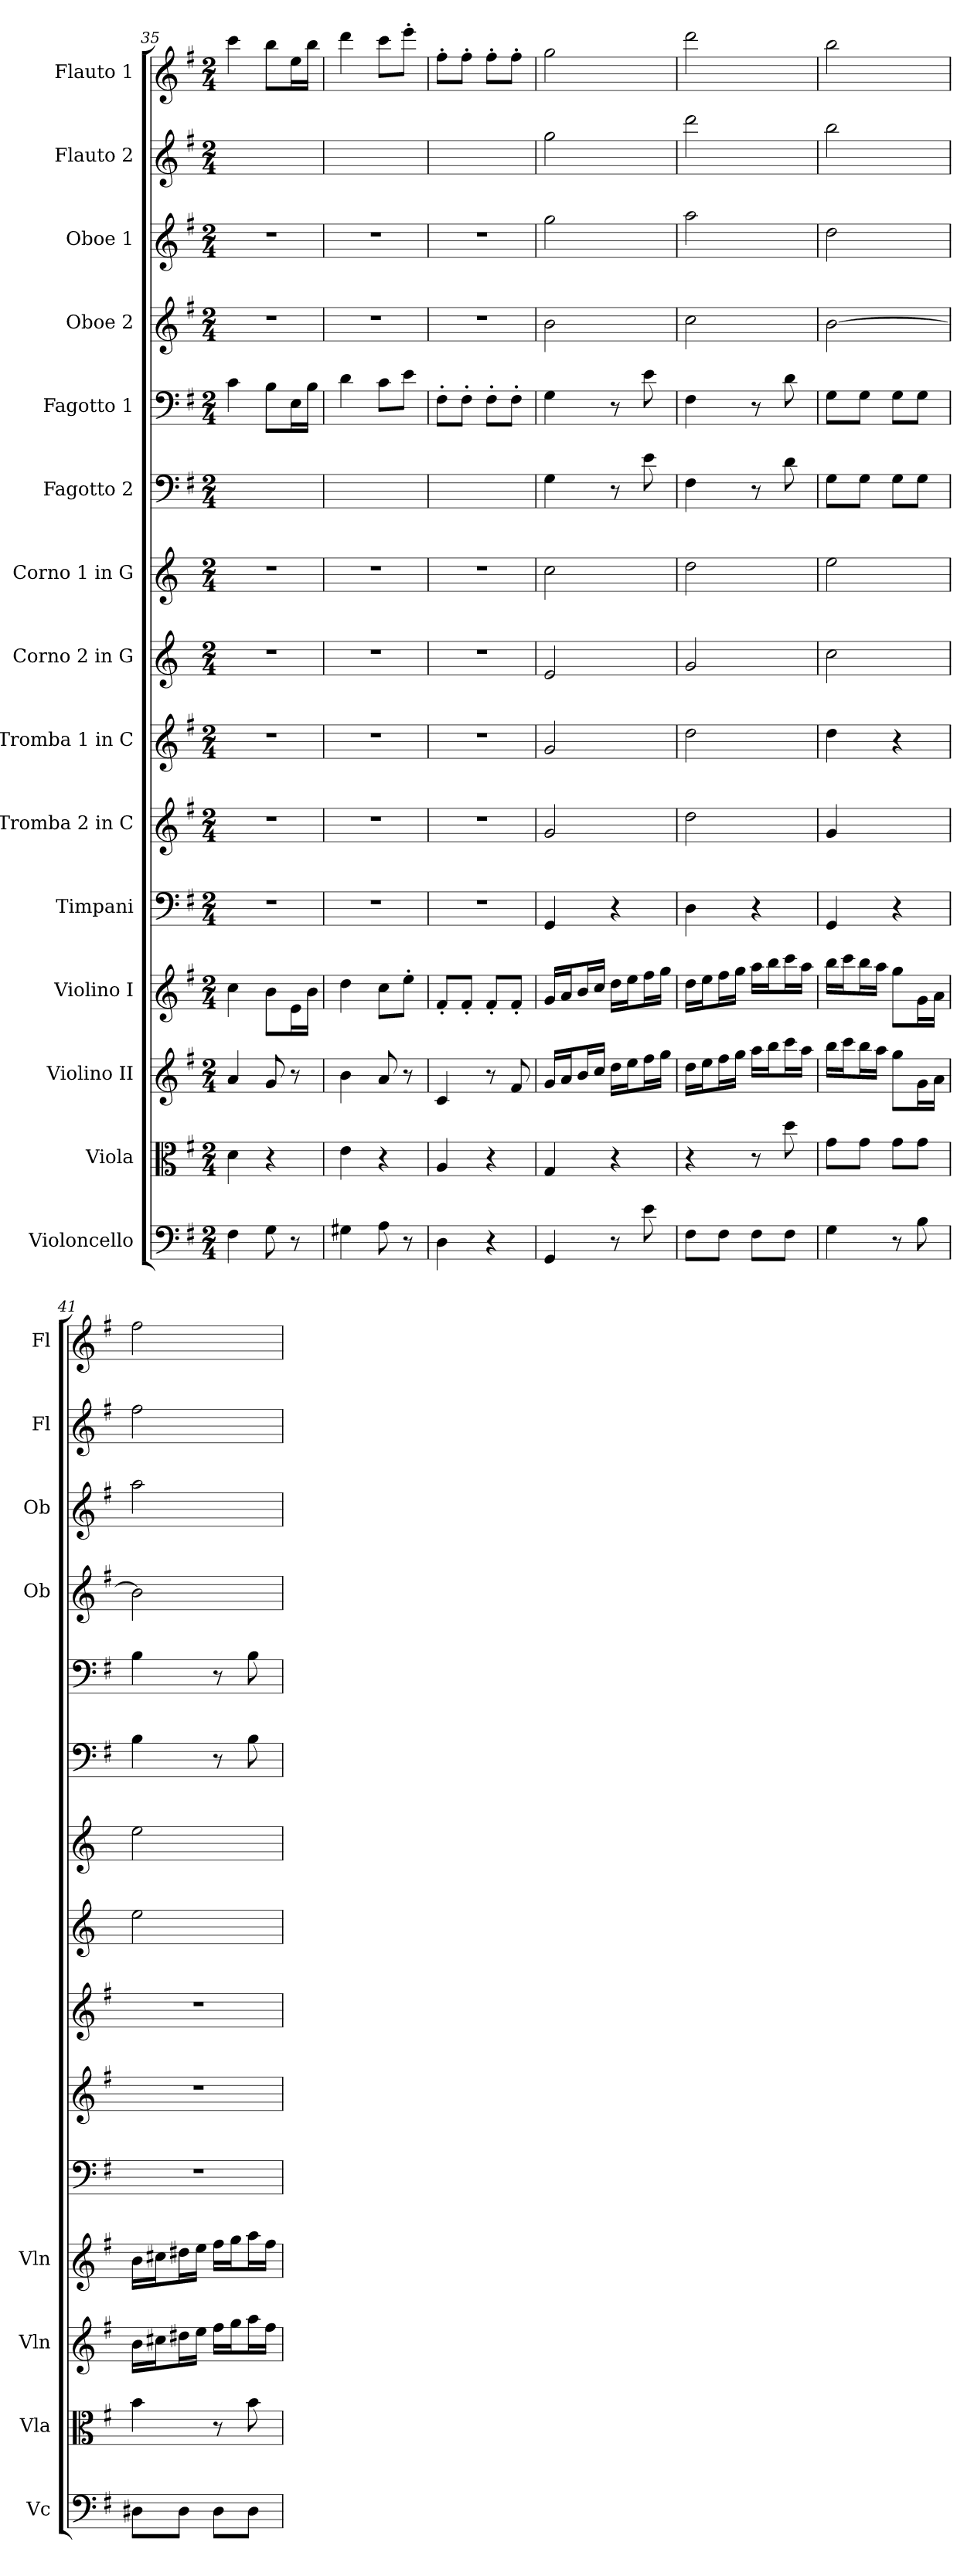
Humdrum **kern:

**kern	**kern	**kern	**kern	**kern	**kern	**kern	**kern	**kern	**kern	**kern	**kern	**kern	**kern	**kern
*part15	*part14	*part13	*part12	*part11	*part10	*part9	*part8	*part7	*part6	*part5	*part4	*part3	*part2	*part1
*staff15	*staff14	*staff13	*staff12	*staff11	*staff10	*staff9	*staff8	*staff7	*staff6	*staff5	*staff4	*staff3	*staff2	*staff1
*I"Violoncello	*I"Viola	*I"Violino II	*I"Violino I	*I"Timpani	*I"Tromba 2 in C	*I"Tromba 1 in C	*I"Corno 2 in G	*I"Corno 1 in G	*I"Fagotto 2	*I"Fagotto 1	*I"Oboe 2	*I"Oboe 1	*I"Flauto 2	*I"Flauto 1
*I'Vc	*I'Vla	*I'Vln	*I'Vln	*	*	*	*	*	*	*	*I'Ob	*I'Ob	*I'Fl	*I'Fl
*clefF4	*clefC3	*clefG2	*clefG2	*clefF4	*clefG2	*clefG2	*clefG2	*clefG2	*clefF4	*clefF4	*clefG2	*clefG2	*clefG2	*clefG2
*	*	*	*	*	*ITrd1c2	*ITrd1c2	*ITrd-4c-7	*ITrd-4c-7	*	*	*	*	*	*
*k[f#]	*k[f#]	*k[f#]	*k[f#]	*k[f#]	*k[b-]	*k[b-]	*k[f#]	*k[f#]	*k[f#]	*k[f#]	*k[f#]	*k[f#]	*k[f#]	*k[f#]
*G:	*G:	*G:	*G:	*G:	*F:	*F:	*G:	*G:	*G:	*G:	*G:	*G:	*G:	*G:
*M2/4	*M2/4	*M2/4	*M2/4	*M2/4	*M2/4	*M2/4	*M2/4	*M2/4	*M2/4	*M2/4	*M2/4	*M2/4	*M2/4	*M2/4
=35	=35	=35	=35	=35	=35	=35	=35	=35	=35	=35	=35	=35	=35	=35
4F#	4d	4a	4cc	2r	2r	2r	2r	2r	2ryy	4c	2r	2r	2ryy	4ccc
8G	4r	8g	8b\L	.	.	.	.	.	.	8B\L	.	.	.	8bb\L
8r	.	8r	16e\L	.	.	.	.	.	.	16E\L	.	.	.	16ee\L
.	.	.	16b\JJ	.	.	.	.	.	.	16B\JJ	.	.	.	16bb\JJ
=36	=36	=36	=36	=36	=36	=36	=36	=36	=36	=36	=36	=36	=36	=36
4G#X	4e	4b	4dd	2r	2r	2r	2r	2r	2ryy	4d	2r	2r	2ryy	4ddd
8A	4r	8a	8cc\L	.	.	.	.	.	.	8c\L	.	.	.	8ccc\L
8r	.	8r	8ee'\J	.	.	.	.	.	.	8e\J	.	.	.	8eee'\J
=37	=37	=37	=37	=37	=37	=37	=37	=37	=37	=37	=37	=37	=37	=37
4D	4A	4c	8f#'/L	2r	2r	2r	2r	2r	2ryy	8F#'\L	2r	2r	2ryy	8ff#'\L
.	.	.	8f#'/J	.	.	.	.	.	.	8F#'\J	.	.	.	8ff#'\J
4r	4r	8r	8f#'/L	.	.	.	.	.	.	8F#'\L	.	.	.	8ff#'\L
.	.	8f#	8f#'/J	.	.	.	.	.	.	8F#'\J	.	.	.	8ff#'\J
=38	=38	=38	=38	=38	=38	=38	=38	=38	=38	=38	=38	=38	=38	=38
4GG	4G	16g/LL	16g/LL	4GG	2f	2f	2b	2gg	4G	4G	2b	2gg	2gg	2gg
.	.	16a/J	16a/J	.	.	.	.	.	.	.	.	.	.	.
.	.	16b/L	16b/L	.	.	.	.	.	.	.	.	.	.	.
.	.	16cc/JJ	16cc/JJ	.	.	.	.	.	.	.	.	.	.	.
8r	4r	16dd\LL	16dd\LL	4r	.	.	.	.	8r	8r	.	.	.	.
.	.	16ee\J	16ee\J	.	.	.	.	.	.	.	.	.	.	.
8e	.	16ff#\L	16ff#\L	.	.	.	.	.	8e	8e	.	.	.	.
.	.	16gg\JJ	16gg\JJ	.	.	.	.	.	.	.	.	.	.	.
=39	=39	=39	=39	=39	=39	=39	=39	=39	=39	=39	=39	=39	=39	=39
8F#\L	4r	16dd\LL	16dd\LL	4D	2cc	2cc	2dd	2aa	4F#	4F#	2cc	2aa	2ddd	2ddd
.	.	16ee\J	16ee\J	.	.	.	.	.	.	.	.	.	.	.
8F#\J	.	16ff#\L	16ff#\L	.	.	.	.	.	.	.	.	.	.	.
.	.	16gg\JJ	16gg\JJ	.	.	.	.	.	.	.	.	.	.	.
8F#\L	8r	16aa\LL	16aa\LL	4r	.	.	.	.	8r	8r	.	.	.	.
.	.	16bb\J	16bb\J	.	.	.	.	.	.	.	.	.	.	.
8F#\J	8dd	16ccc\L	16ccc\L	.	.	.	.	.	8d	8d	.	.	.	.
.	.	16aa\JJ	16aa\JJ	.	.	.	.	.	.	.	.	.	.	.
=40	=40	=40	=40	=40	=40	=40	=40	=40	=40	=40	=40	=40	=40	=40
4G	8g\L	16bb\LL	16bb\LL	4GG	4f	4cc	2gg	2bb	8G\L	8G\L	[2b	2dd	2bb	2bb
.	.	16ccc\J	16ccc\J	.	.	.	.	.	.	.	.	.	.	.
.	8g\J	16bb\L	16bb\L	.	.	.	.	.	8G\J	8G\J	.	.	.	.
.	.	16aa\JJ	16aa\JJ	.	.	.	.	.	.	.	.	.	.	.
8r	8g\L	8gg\L	8gg\L	4r	4ryy	4r	.	.	8G\L	8G\L	.	.	.	.
8B	8g\J	16g\L	16g\L	.	.	.	.	.	8G\J	8G\J	.	.	.	.
.	.	16a\JJ	16a\JJ	.	.	.	.	.	.	.	.	.	.	.
=41	=41	=41	=41	=41	=41	=41	=41	=41	=41	=41	=41	=41	=41	=41
8D#X\L	4b	16b\LL	16b\LL	2r	2r	2r	2bb	2bb	4B	4B	2b]	2aa	2ff#	2ff#
.	.	16cc#X\J	16cc#X\J	.	.	.	.	.	.	.	.	.	.	.
8D#\J	.	16dd#X\L	16dd#X\L	.	.	.	.	.	.	.	.	.	.	.
.	.	16ee\JJ	16ee\JJ	.	.	.	.	.	.	.	.	.	.	.
8D#\L	8r	16ff#\LL	16ff#\LL	.	.	.	.	.	8r	8r	.	.	.	.
.	.	16gg\J	16gg\J	.	.	.	.	.	.	.	.	.	.	.
8D#\J	8b	16aa\L	16aa\L	.	.	.	.	.	8B	8B	.	.	.	.
.	.	16ff#\JJ	16ff#\JJ	.	.	.	.	.	.	.	.	.	.	.
=	=	=	=	=	=	=	=	=	=	=	=	=	=	=
*-	*-	*-	*-	*-	*-	*-	*-	*-	*-	*-	*-	*-	*-	*-
